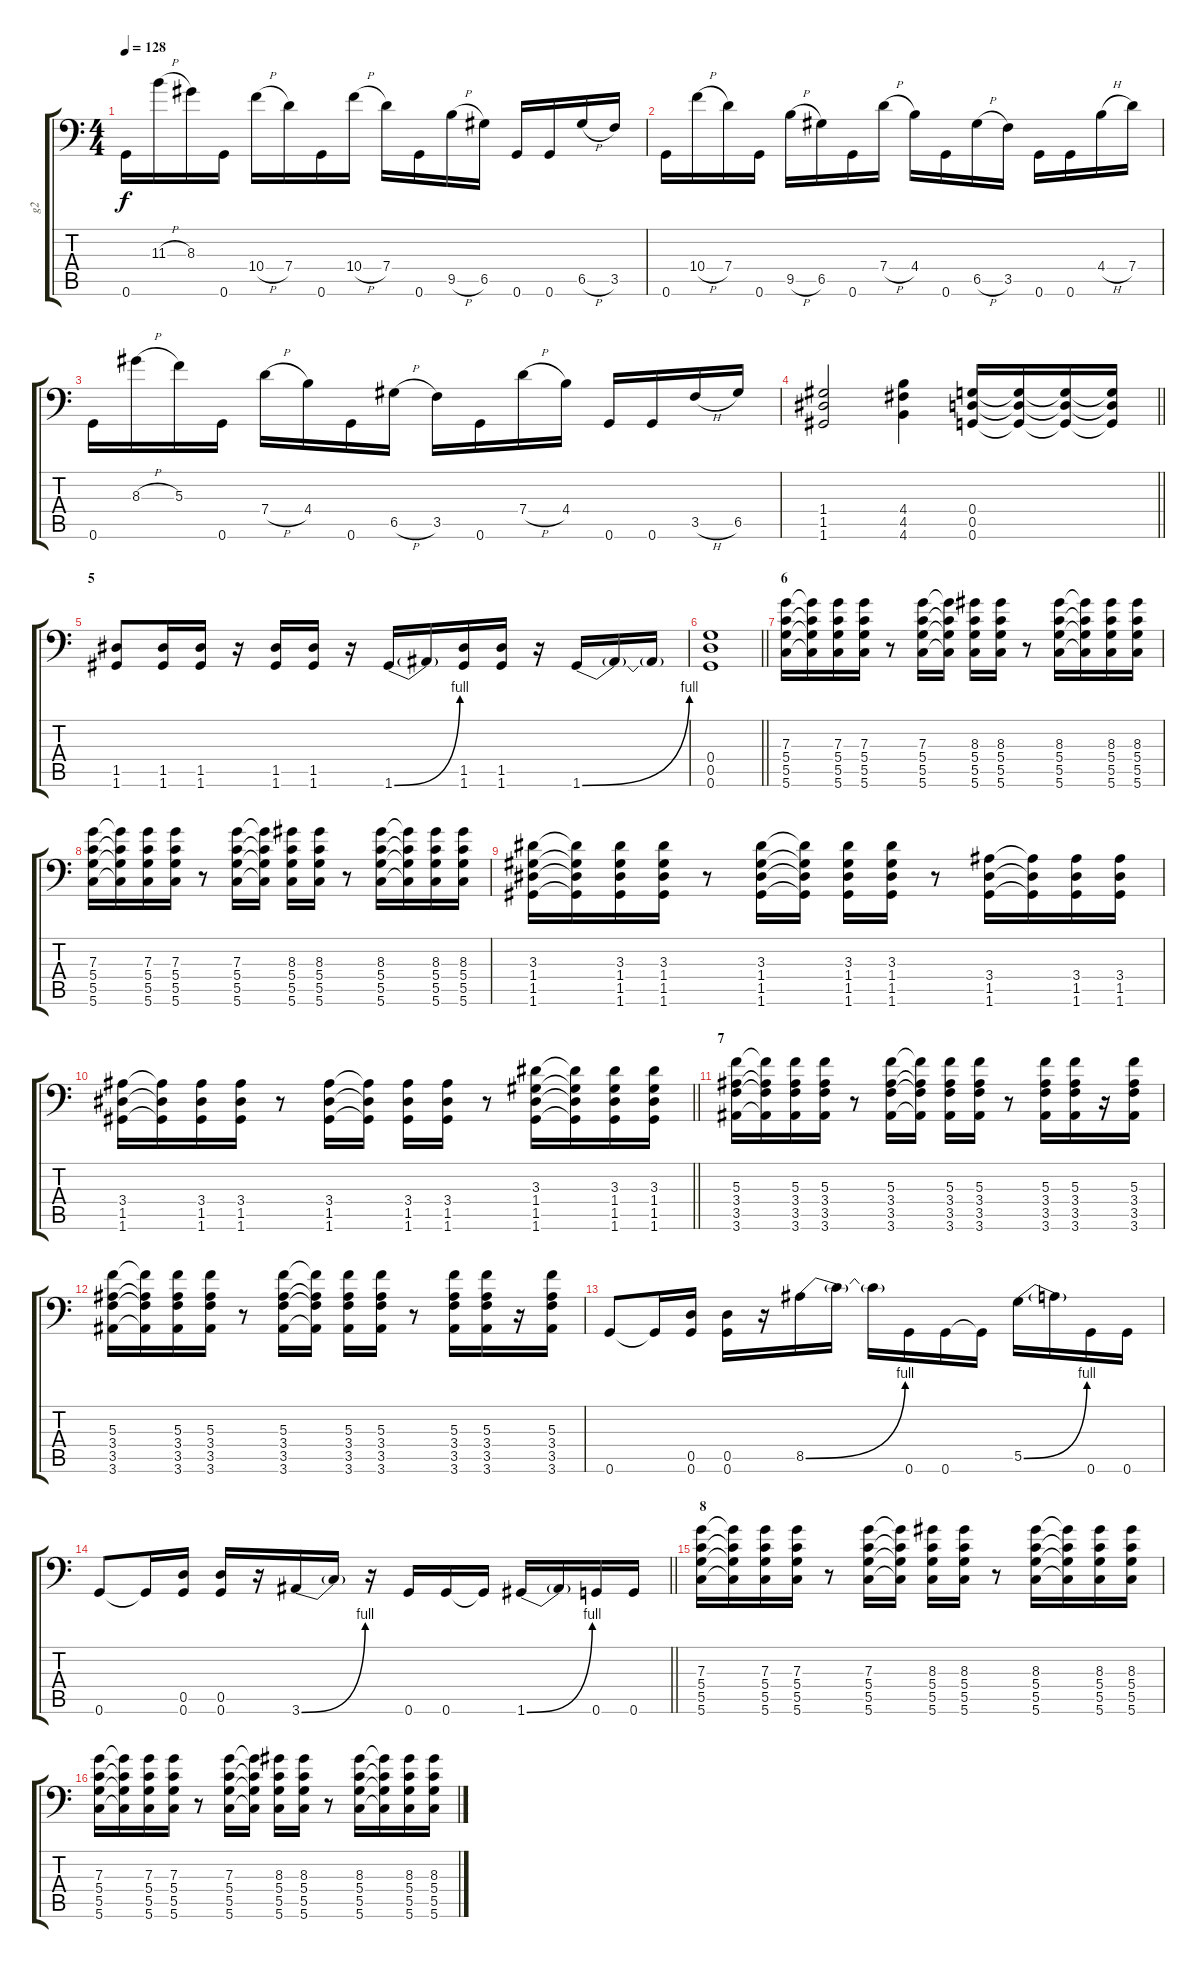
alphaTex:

\track ("g2" "g2") {instrument distortionguitar}
\staff {score tabs}
\tuning (A3 E3 C3 G2 D2 G1) {hide}
\ts (4 4)
\tempo 128
\clef f4
\ks c
0.6.16{dy f} 11.3{h}.16 8.3.16 0.6.16 10.4{h}.16 7.4.16 0.6.16 10.4{h}.16 7.4.16 0.6.16 9.5{h}.16 6.5.16 0.6.16 0.6.16 6.5{h}.16 3.5.16 |
0.6.16 10.4{h}.16 7.4.16 0.6.16 9.5{h}.16 6.5.16 0.6.16 7.4{h}.16 4.4.16 0.6.16 6.5{h}.16 3.5.16 0.6.16 0.6.16 4.4{h}.16 7.4.16 |
0.6.16 8.3{h}.16 5.3.16 0.6.16 7.4{h}.16 4.4.16 0.6.16 6.5{h}.16 3.5.16 0.6.16 7.4{h}.16 4.4.16 0.6.16 0.6.16 3.5{h}.16 6.5.16 |
\barLineRight lightlight
(1.4 1.5 1.6).2 (4.4 4.5 4.6).4 (0.4 0.5 0.6).16 (0.4{t} 0.5{t} 0.6{t}).16 (0.4{t} 0.5{t} 0.6{t}).16 (0.4{t} 0.5{t} 0.6{t}).16 |
\section ("" "5")
(1.5 1.6).8 (1.5 1.6).16 (1.5 1.6).16 r.16 (1.5 1.6).16 (1.5 1.6).16 r.16 1.6{be (bend 0 0 60 4)}.16 1.6{t}.16 (1.5 1.6).16 (1.5 1.6).16 r.16 1.6{be (bend 0 0 60 4)}.16 1.6{t}.16 1.6{t}.16 |
\barLineRight lightlight
(0.4 0.5 0.6).1 |
\section ("" "6")
(7.3 5.4 5.5 5.6).16 (7.3{t} 5.4{t} 5.5{t} 5.6{t}).16 (7.3 5.4 5.5 5.6).16 (7.3 5.4 5.5 5.6).16 r.8 (7.3 5.4 5.5 5.6).16 (7.3{t} 5.4{t} 5.5{t} 5.6{t}).16 (8.3 5.4 5.5 5.6).16 (8.3 5.4 5.5 5.6).16 r.8 (8.3 5.4 5.5 5.6).16 (8.3{t} 5.4{t} 5.5{t} 5.6{t}).16 (8.3 5.4 5.5 5.6).16 (8.3 5.4 5.5 5.6).16 |
(7.3 5.4 5.5 5.6).16 (7.3{t} 5.4{t} 5.5{t} 5.6{t}).16 (7.3 5.4 5.5 5.6).16 (7.3 5.4 5.5 5.6).16 r.8 (7.3 5.4 5.5 5.6).16 (7.3{t} 5.4{t} 5.5{t} 5.6{t}).16 (8.3 5.4 5.5 5.6).16 (8.3 5.4 5.5 5.6).16 r.8 (8.3 5.4 5.5 5.6).16 (8.3{t} 5.4{t} 5.5{t} 5.6{t}).16 (8.3 5.4 5.5 5.6).16 (8.3 5.4 5.5 5.6).16 |
(3.3 1.4 1.5 1.6).16 (3.3{t} 1.4{t} 1.5{t} 1.6{t}).16 (3.3 1.4 1.5 1.6).16 (3.3 1.4 1.5 1.6).16 r.8 (3.3 1.4 1.5 1.6).16 (3.3{t} 1.4{t} 1.5{t} 1.6{t}).16 (3.3 1.4 1.5 1.6).16 (3.3 1.4 1.5 1.6).16 r.8 (3.4 1.5 1.6).16 (3.4{t} 1.5{t} 1.6{t}).16 (3.4 1.5 1.6).16 (3.4 1.5 1.6).16 |
\barLineRight lightlight
(3.4 1.5 1.6).16 (3.4{t} 1.5{t} 1.6{t}).16 (3.4 1.5 1.6).16 (3.4 1.5 1.6).16 r.8 (3.4 1.5 1.6).16 (3.4{t} 1.5{t} 1.6{t}).16 (3.4 1.5 1.6).16 (3.4 1.5 1.6).16 r.8 (3.3 1.4 1.5 1.6).16 (3.3{t} 1.4{t} 1.5{t} 1.6{t}).16 (3.3 1.4 1.5 1.6).16 (3.3 1.4 1.5 1.6).16 |
\section ("" "7")
(5.3 3.4 3.5 3.6).16 (5.3{t} 3.4{t} 3.5{t} 3.6{t}).16 (5.3 3.4 3.5 3.6).16 (5.3 3.4 3.5 3.6).16 r.8 (5.3 3.4 3.5 3.6).16 (5.3{t} 3.4{t} 3.5{t} 3.6{t}).16 (5.3 3.4 3.5 3.6).16 (5.3 3.4 3.5 3.6).16 r.8 (5.3 3.4 3.5 3.6).16 (5.3 3.4 3.5 3.6).16 r.16 (5.3 3.4 3.5 3.6).16 |
(5.3 3.4 3.5 3.6).16 (5.3{t} 3.4{t} 3.5{t} 3.6{t}).16 (5.3 3.4 3.5 3.6).16 (5.3 3.4 3.5 3.6).16 r.8 (5.3 3.4 3.5 3.6).16 (5.3{t} 3.4{t} 3.5{t} 3.6{t}).16 (5.3 3.4 3.5 3.6).16 (5.3 3.4 3.5 3.6).16 r.8 (5.3 3.4 3.5 3.6).16 (5.3 3.4 3.5 3.6).16 r.16 (5.3 3.4 3.5 3.6).16 |
0.6.8 0.6{t}.16 (0.5 0.6).16 (0.5 0.6).16 r.16 8.5{be (bend 0 0 60 4)}.16 8.5{t}.16 8.5{t}.16 0.6.16 0.6.16 0.6{t}.16 5.5{be (bend 0 0 60 4)}.16 5.5{t}.16 0.6.16 0.6.16 |
\barLineRight lightlight
0.6.8 0.6{t}.16 (0.5 0.6).16 (0.5 0.6).16 r.16 3.6{be (bend 0 0 60 4)}.16 3.6{t}.16 r.16 0.6.16 0.6.16 0.6{t}.16 1.6{be (bend 0 0 60 4)}.16 1.6{t}.16 0.6.16 0.6.16 |
\section ("" " 8")
(7.3 5.4 5.5 5.6).16 (7.3{t} 5.4{t} 5.5{t} 5.6{t}).16 (7.3 5.4 5.5 5.6).16 (7.3 5.4 5.5 5.6).16 r.8 (7.3 5.4 5.5 5.6).16 (7.3{t} 5.4{t} 5.5{t} 5.6{t}).16 (8.3 5.4 5.5 5.6).16 (8.3 5.4 5.5 5.6).16 r.8 (8.3 5.4 5.5 5.6).16 (8.3{t} 5.4{t} 5.5{t} 5.6{t}).16 (8.3 5.4 5.5 5.6).16 (8.3 5.4 5.5 5.6).16 |
(7.3 5.4 5.5 5.6).16 (7.3{t} 5.4{t} 5.5{t} 5.6{t}).16 (7.3 5.4 5.5 5.6).16 (7.3 5.4 5.5 5.6).16 r.8 (7.3 5.4 5.5 5.6).16 (7.3{t} 5.4{t} 5.5{t} 5.6{t}).16 (8.3 5.4 5.5 5.6).16 (8.3 5.4 5.5 5.6).16 r.8 (8.3 5.4 5.5 5.6).16 (8.3{t} 5.4{t} 5.5{t} 5.6{t}).16 (8.3 5.4 5.5 5.6).16 (8.3 5.4 5.5 5.6).16
